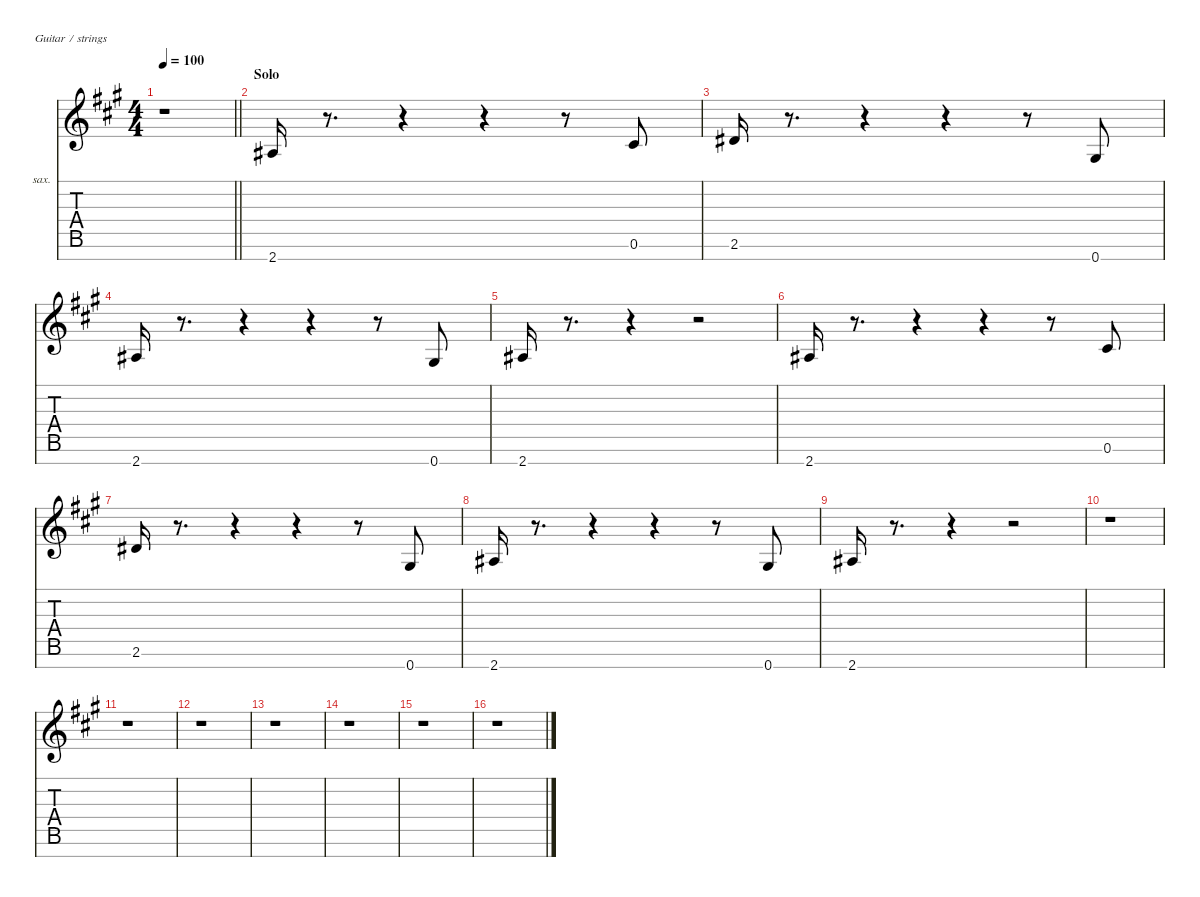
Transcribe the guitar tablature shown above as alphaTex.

\defaultSystemsLayout 4
\hideDynamics
\bracketExtendMode nobrackets
\firstSystemTrackNameOrientation horizontal
\otherSystemsTrackNameOrientation horizontal
\track ("Sax" "sax.") {instrument baritonesax}
\staff {score tabs}
\tuning (E4 B3 G3 D3 A2 E2 B1)
\displaytranspose 21
\ts (4 4)
\tempo 100
\clef g2
\barLineRight lightlight
\ks a
r.1{dy f} |
\section ("" "Solo")
2.7{acc #}.16 r.8{d} r.4 r.4 r.8 0.6{acc #}.8 |
2.6{acc #}.16 r.8{d} r.4 r.4 r.8 0.7{acc #}.8 |
2.7{acc #}.16 r.8{d} r.4 r.4 r.8 0.7{acc #}.8 |
2.7{acc #}.16 r.8{d} r.4 r.2 |
2.7{acc #}.16 r.8{d} r.4 r.4 r.8 0.6{acc #}.8 |
2.6{acc #}.16 r.8{d} r.4 r.4 r.8 0.7{acc #}.8 |
2.7{acc #}.16 r.8{d} r.4 r.4 r.8 0.7{acc #}.8 |
2.7{acc #}.16 r.8{d} r.4 r.2 |
r.1 |
r.1 |
r.1 |
r.1 |
r.1 |
r.1 |
r.1
